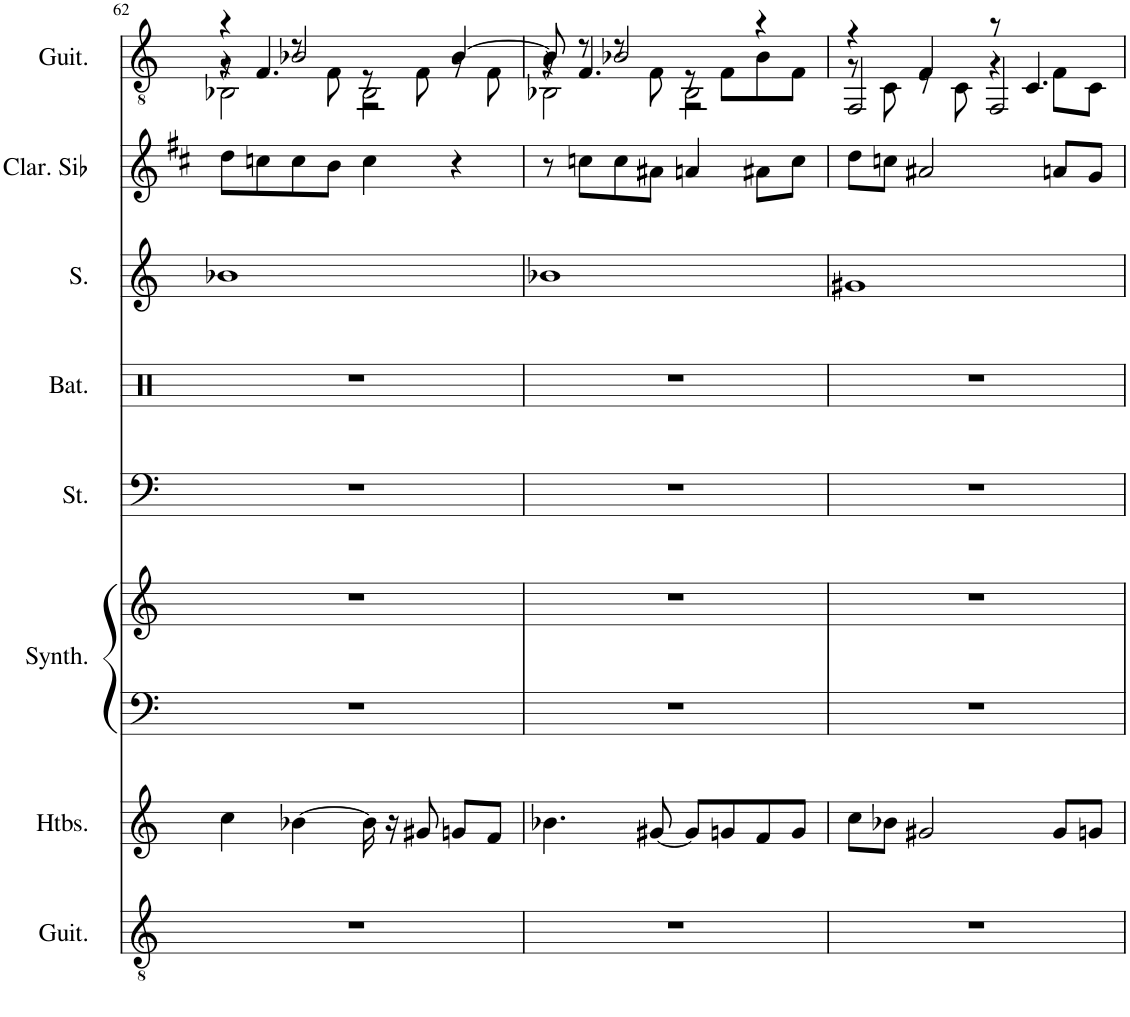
**kern	**kern	**kern	**kern	**kern	**kern	**kern	**kern	**kern
*part8	*part7	*part6	*part6	*part5	*part4	*part3	*part2	*part1
*staff9	*staff8	*staff7	*staff6	*staff5	*staff4	*staff3	*staff2	*staff1
*I"Guitare acoustique, Acoustic Guitar (steel)	*I"Hautbois, Oboe	*I"Synthétiseur de cuivres, Synth Brass 2	*	*I"Cordes, String Ensemble 2	*I"Batterie	*I"Soprano, Choir Aahs	*I"Clarinette en Sib	*I"Guitare à 7 cordes, Acoustic Guitar (nylon)
*I'Guit.	*I'Htbs.	*I'Synth.	*	*I'St.	*I'Bat.	*I'S.	*I'Clar. Sib	*I'Guit.
!!LO:PB:g=z
*clefGv2	*clefG2	*clefF4	*clefG2	*clefG2	*clefX	*clefG2	*clefG2	*clefGv2
*	*	*	*	*	*	*	*Trd1c2	*
*k[]	*k[]	*k[]	*k[]	*k[]	*k[]	*k[]	*k[f#c#]	*k[]
*M4/4	*M4/4	*M4/4	*M4/4	*M4/4	*M4/4	*M4/4	*M4/4	*M4/4
=62	=62	=62	=62	=62	=62	=62	=62	=62
*	*	*	*	*	*	*	*	*^
*	*	*	*	*	*	*	*	*	*^
*	*	*	*	*	*	*	*	*	*	*^
1r	4cc\	1r	1r	1r	1r	1b-X	8dd\L	4r	4r	8r	2BB-X\
.	.	.	.	.	.	.	8ccn\	.	.	4.F/	.
.	[4b-X\	.	.	.	.	.	8cc\	2B-X/	8r	.	.
.	.	.	.	.	.	.	8b\J	.	8F\	.	.
.	16b-\]	.	.	.	.	.	4cc\	.	8r	2r	2BB-\
.	16r	.	.	.	.	.	.	.	.	.	.
.	8g#X/	.	.	.	.	.	.	.	8F\	.	.
.	8gn/L	.	.	.	.	.	4r	[4B-/	8r	.	.
.	8f/J	.	.	.	.	.	.	.	8F\	.	.
=63	=63	=63	=63	=63	=63	=63	=63	=63	=63	=63	=63
1r	4.b-X\	1r	1r	1r	1r	1b-X	8r	8B-/]	4r	8r	2BB-X\
.	.	.	.	.	.	.	8ccn\L	8r	.	4.F/	.
.	.	.	.	.	.	.	8cc\	2B-X/	8r	.	.
.	[8g#X/	.	.	.	.	.	8a#X\J	.	8F\	.	.
.	8g#/L]	.	.	.	.	.	4an/	.	8r	2r	2BB-\
.	8gn/	.	.	.	.	.	.	.	8F\L	.	.
.	8f/	.	.	.	.	.	8a#X\L	4r	8B-\	.	.
.	8g/J	.	.	.	.	.	8cc\J	.	8F\J	.	.
*	*	*	*	*	*	*	*	*	*	*v	*v
=64	=64	=64	=64	=64	=64	=64	=64	=64	=64	=64
1r	8cc\L	1r	1r	1r	1r	1g#X	8dd\L	4r	8r	2FF/
.	8b-X\J	.	.	.	.	.	8ccn\J	.	8C\	.
.	2g#X/	.	.	.	.	.	2a#X/	4F/	8r	.
.	.	.	.	.	.	.	.	.	8C\	.
.	.	.	.	.	.	.	.	8r	4r	2FF/
.	.	.	.	.	.	.	.	4.C/	.	.
.	8g#/L	.	.	.	.	.	8an/L	.	8F\L	.
.	8gn/J	.	.	.	.	.	8g/J	.	8C\J	.
*	*	*	*	*	*	*	*	*v	*v	*v
=	=	=	=	=	=	=	=	=
*-	*-	*-	*-	*-	*-	*-	*-	*-
